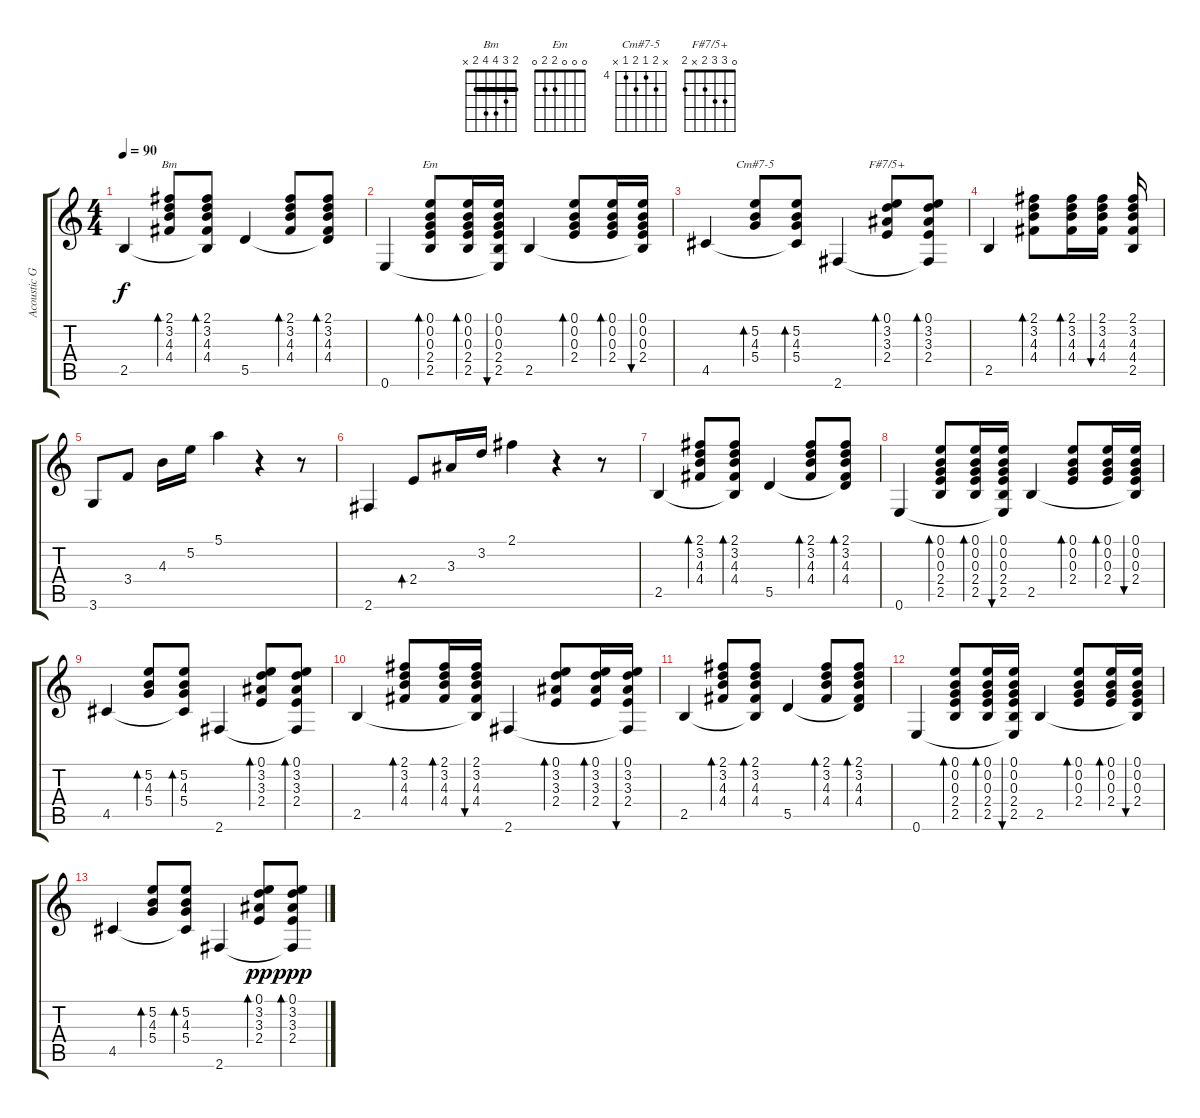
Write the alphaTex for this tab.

\track ("Acoustic Guitar (nylon)" "Acoustic G") {instrument acousticguitarnylon}
\staff {score tabs}
\tuning (E4 B3 G3 D3 A2 E2) {hide}
\chord ("Bm" 2 3 4 4 2 x) {barre 2}
\chord ("Em" 0 0 0 2 2 0)
\chord ("Сm#7-5" x 5 4 5 4 x) {firstfret 4}
\chord ("F#7/5+" 0 3 3 2 x 2)
\ts (4 4)
\tempo 90
\clef g2
\ks c
2.5.4{dy f} (2.1 3.2 4.3 4.4).8{bd 60 ch "Bm"} (2.1 3.2 4.3 4.4 2.5{t}).8{bd 120} 5.5.4 (2.1 3.2 4.3 4.4).8{bd 60} (2.1 3.2 4.3 4.4 5.5{t}).8{bd 120} |
0.6.4 (0.1 0.2 0.3 2.4 2.5).8{bd 60 ch "Em"} (0.1 0.2 0.3 2.4 2.5).16{bd 60} (0.1 0.2 0.3 2.4 2.5 0.6{t}).16{bu 60} 2.5.4 (0.1 0.2 0.3 2.4).8{bd 60} (0.1 0.2 0.3 2.4).16{bd 60} (0.1 0.2 0.3 2.4 2.5{t}).16{bu 60} |
4.5.4 (5.2 4.3 5.4).8{bd 60 ch "Сm#7-5"} (5.2 4.3 5.4 4.5{t}).8{bd 60} 2.6.4 (0.1 3.2 3.3 2.4).8{bd 60 ch "F#7/5+"} (0.1 3.2 3.3 2.4 2.6{t}).8{bd 60} |
2.5.4 (2.1 3.2 4.3 4.4).8{bd 60} (2.1 3.2 4.3 4.4).16{bd 60} (2.1 3.2 4.3 4.4).16{bu 60} (2.1 3.2 4.3 4.4 2.5).16 |
3.6.8 3.4.8 4.3.16 5.2.16 5.1.4 r.4 r.8 |
2.6.4 2.4.8{bd 60} 3.3.16 3.2.16 2.1.4 r.4 r.8 |
2.5.4{volume 14} (2.1 3.2 4.3 4.4).8{bd 60} (2.1 3.2 4.3 4.4 2.5{t}).8{bd 120} 5.5.4 (2.1 3.2 4.3 4.4).8{bd 60} (2.1 3.2 4.3 4.4 5.5{t}).8{bd 120} |
0.6.4{volume 13} (0.1 0.2 0.3 2.4 2.5).8{bd 60} (0.1 0.2 0.3 2.4 2.5).16{bd 60} (0.1 0.2 0.3 2.4 2.5 0.6{t}).16{bu 60} 2.5.4 (0.1 0.2 0.3 2.4).8{bd 60 volume 12} (0.1 0.2 0.3 2.4).16{bd 60} (0.1 0.2 0.3 2.4 2.5{t}).16{bu 60} |
4.5.4{volume 11} (5.2 4.3 5.4).8{bd 60} (5.2 4.3 5.4 4.5{t}).8{bd 60} 2.6.4 (0.1 3.2 3.3 2.4).8{bd 60 volume 10} (0.1 3.2 3.3 2.4 2.6{t}).8{bd 60} |
2.5.4{volume 9} (2.1 3.2 4.3 4.4).8{bd 60} (2.1 3.2 4.3 4.4).16{bd 60} (2.1 3.2 4.3 4.4 2.5{t}).16{bu 60} 2.6.4 (0.1 3.2 3.3 2.4).8{bd 60 volume 8} (0.1 3.2 3.3 2.4).16{bd 60} (0.1 3.2 3.3 2.4 2.6{t}).16{bu 60} |
2.5.4{volume 7} (2.1 3.2 4.3 4.4).8{bd 60} (2.1 3.2 4.3 4.4 2.5{t}).8{bd 120} 5.5.4{volume 6} (2.1 3.2 4.3 4.4).8{bd 60} (2.1 3.2 4.3 4.4 5.5{t}).8{bd 120} |
0.6.4{volume 5} (0.1 0.2 0.3 2.4 2.5).8{bd 60} (0.1 0.2 0.3 2.4 2.5).16{bd 60} (0.1 0.2 0.3 2.4 2.5 0.6{t}).16{bu 60} 2.5.4{volume 4} (0.1 0.2 0.3 2.4).8{bd 60} (0.1 0.2 0.3 2.4).16{bd 60} (0.1 0.2 0.3 2.4 2.5{t}).16{bu 60} |
4.5.4{volume 3} (5.2 4.3 5.4).8{bd 60} (5.2 4.3 5.4 4.5{t}).8{bd 60} 2.6.4{volume 2} (0.1 3.2 3.3 2.4).8{bd 60 dy pp volume 1} (0.1 3.2 3.3 2.4 2.6{t}).8{bd 60 dy ppp}
